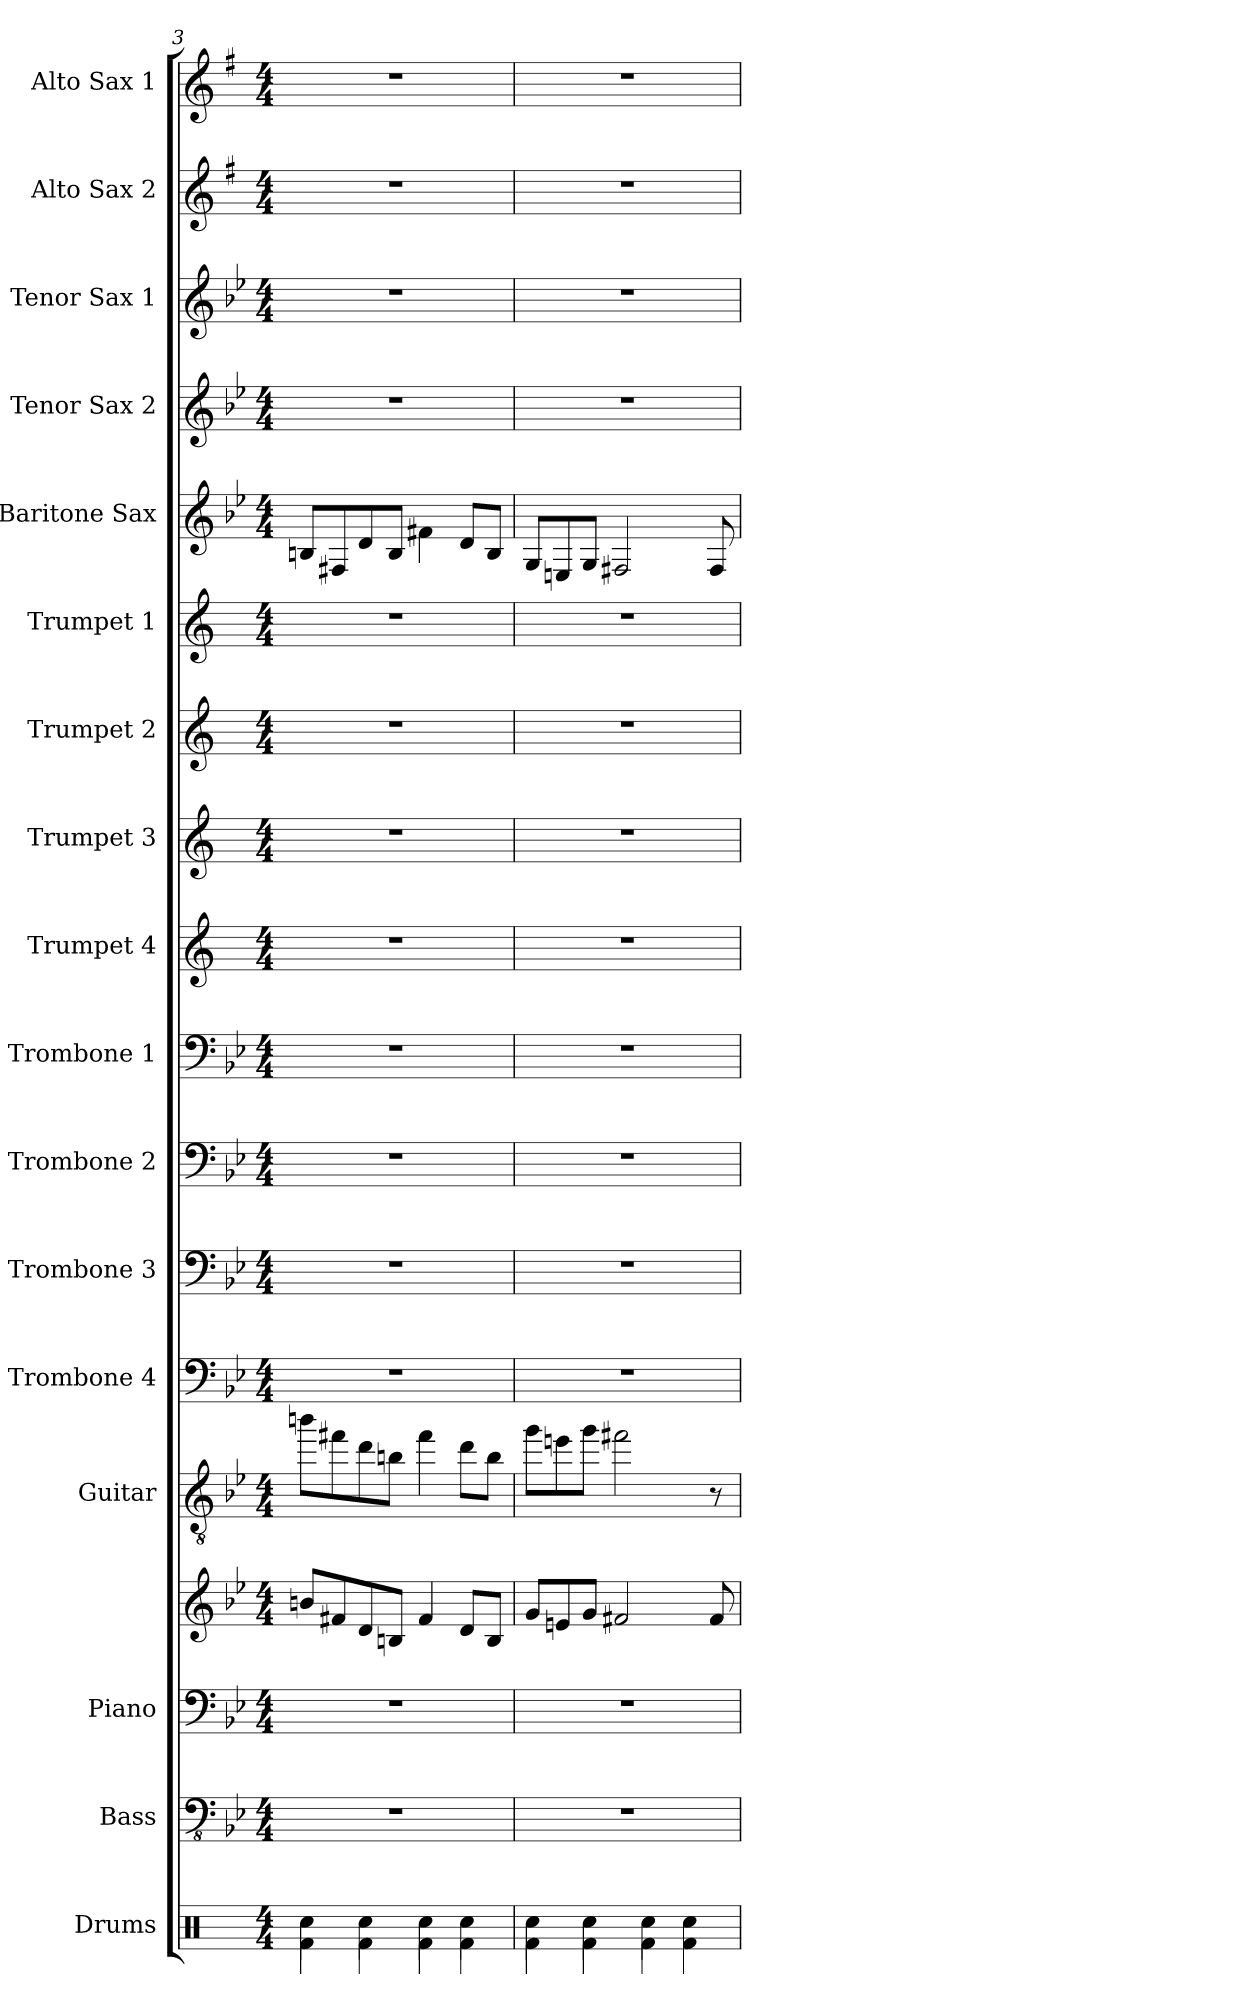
**kern	**kern	**kern	**kern	**kern	**kern	**kern	**kern	**kern	**kern	**kern	**kern	**kern	**kern	**kern	**kern	**kern	**kern
*part17	*part16	*part15	*part15	*part14	*part13	*part12	*part11	*part10	*part9	*part8	*part7	*part6	*part5	*part4	*part3	*part2	*part1
*staff18	*staff17	*staff16	*staff15	*staff14	*staff13	*staff12	*staff11	*staff10	*staff9	*staff8	*staff7	*staff6	*staff5	*staff4	*staff3	*staff2	*staff1
*I"Drums	*I"Bass	*I"Piano	*	*I"Guitar	*I"Trombone 4	*I"Trombone 3	*I"Trombone 2	*I"Trombone 1	*I"Trumpet 4	*I"Trumpet 3	*I"Trumpet 2	*I"Trumpet 1	*I"Baritone Sax	*I"Tenor Sax 2	*I"Tenor Sax 1	*I"Alto Sax 2	*I"Alto Sax 1
*I'Drums	*I'Bass	*I'Piano	*	*I'Gtr.	*I'Tbn. 4	*I'Tbn. 3	*I'Tbn. 2	*I'Tbn. 1	*I'Tpt. 4	*I'Tpt. 3	*I'Tpt. 2	*I'Tpt. 1	*I'Bari	*I'Tenor 2	*I'Tenor 1	*I'Alto 2	*I'Alto 1
*clefX	*clefFv4	*clefF4	*clefG2	*clefGv2	*clefF4	*clefF4	*clefF4	*clefF4	*clefG2	*clefG2	*clefG2	*clefG2	*clefG2	*clefG2	*clefG2	*clefG2	*clefG2
*	*	*	*	*	*	*	*	*	*ITrd1c2	*ITrd1c2	*ITrd1c2	*ITrd1c2	*ITrd12c21	*ITrd8c14	*ITrd8c14	*ITrd5c9	*ITrd5c9
*k[]	*k[b-e-]	*k[b-e-]	*k[b-e-]	*k[b-e-]	*k[b-e-]	*k[b-e-]	*k[b-e-]	*k[b-e-]	*k[b-e-]	*k[b-e-]	*k[b-e-]	*k[b-e-]	*k[b-e-]	*k[b-e-]	*k[b-e-]	*k[b-e-]	*k[b-e-]
*M4/4	*M4/4	*M4/4	*M4/4	*M4/4	*M4/4	*M4/4	*M4/4	*M4/4	*M4/4	*M4/4	*M4/4	*M4/4	*M4/4	*M4/4	*M4/4	*M4/4	*M4/4
=3	=3	=3	=3	=3	=3	=3	=3	=3	=3	=3	=3	=3	=3	=3	=3	=3	=3
*^	*	*	*	*	*	*	*	*	*	*	*	*	*	*	*	*	*
4Rcc\	4Rf\	1r	1r	8bn/L	8bbn\L	1r	1r	1r	1r	1r	1r	1r	1r	8BBn/L	1r	1r	1r	1r
.	.	.	.	8f#X/	8ff#X\	.	.	.	.	.	.	.	.	8FF#X/	.	.	.	.
4Rcc\	4Rf\	.	.	8d/	8dd\	.	.	.	.	.	.	.	.	8D/	.	.	.	.
.	.	.	.	8Bn/J	8bn\J	.	.	.	.	.	.	.	.	8BB/J	.	.	.	.
4Rcc\	4Rf\	.	.	4f#/	4ff#\	.	.	.	.	.	.	.	.	4F#X\	.	.	.	.
4Rcc\	4Rf\	.	.	8d/L	8dd\L	.	.	.	.	.	.	.	.	8D/L	.	.	.	.
.	.	.	.	8B/J	8b\J	.	.	.	.	.	.	.	.	8BB/J	.	.	.	.
=4	=4	=4	=4	=4	=4	=4	=4	=4	=4	=4	=4	=4	=4	=4	=4	=4	=4	=4
4Rcc\	4Rf\	1r	1r	8g/L	8gg\L	1r	1r	1r	1r	1r	1r	1r	1r	8GG/L	1r	1r	1r	1r
.	.	.	.	8en/	8een\	.	.	.	.	.	.	.	.	8EEn/	.	.	.	.
4Rcc\	4Rf\	.	.	8g/J	8gg\J	.	.	.	.	.	.	.	.	8GG/J	.	.	.	.
.	.	.	.	2f#X/	2ff#X\	.	.	.	.	.	.	.	.	2FF#X/	.	.	.	.
4Rcc\	4Rf\	.	.	.	.	.	.	.	.	.	.	.	.	.	.	.	.	.
4Rcc\	4Rf\	.	.	.	.	.	.	.	.	.	.	.	.	.	.	.	.	.
.	.	.	.	8f#/	8r	.	.	.	.	.	.	.	.	8FF#/	.	.	.	.
*v	*v	*	*	*	*	*	*	*	*	*	*	*	*	*	*	*	*	*
=	=	=	=	=	=	=	=	=	=	=	=	=	=	=	=	=	=
*-	*-	*-	*-	*-	*-	*-	*-	*-	*-	*-	*-	*-	*-	*-	*-	*-	*-
